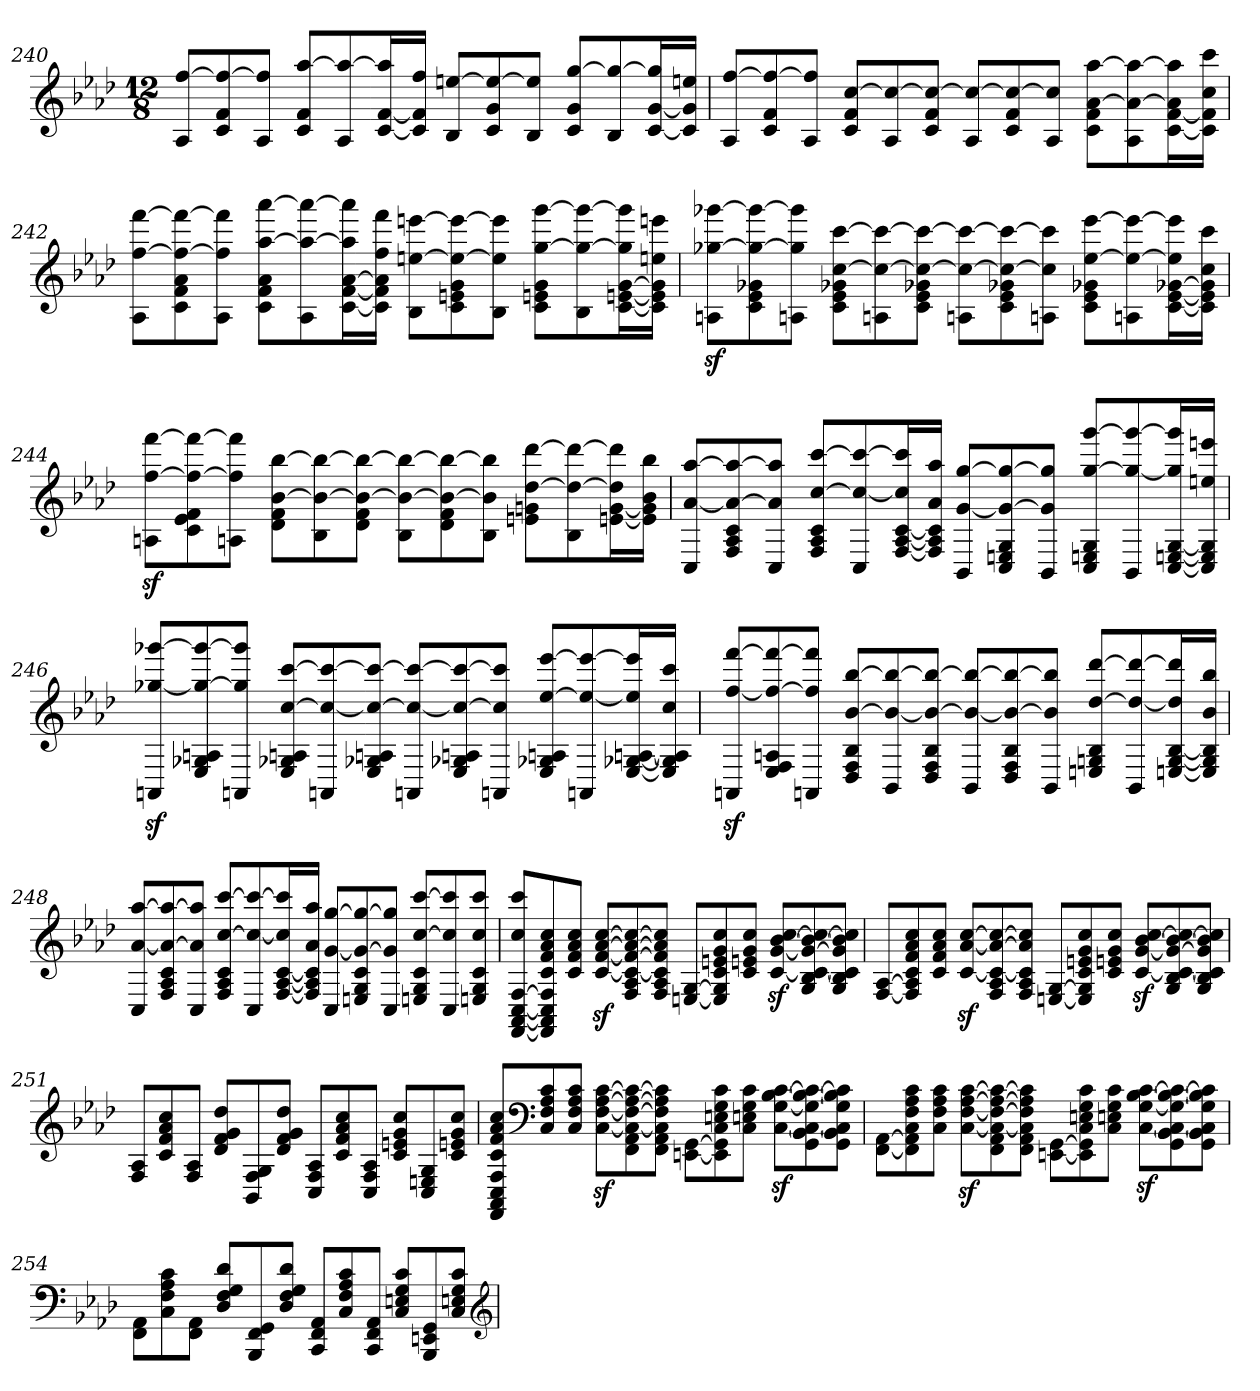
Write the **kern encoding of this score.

**kern
*part1
*staff1
*clefG2
*k[b-e-a-d-]
*A-:
*M12/8
=240
8A- [8ffL
8c 8f 8ff_
8A- 8ff]J
8c 8f [8aa-L
8A- 8aa-_
[16c [16f 16aa-]L
16c] 16f] 16ffJJ
8B- [8eenL
8c 8g 8ee_
8B- 8ee]J
8c 8g [8ggL
8B- 8gg_
[16c [16g 16gg]L
16c] 16g] 16eenJJ
=241
8A- [8ffL
8c 8f 8ff_
8A- 8ff]J
8c 8f [8ccL
8A- 8cc_
8c 8f 8cc_J
8A- 8cc_L
8c 8f 8cc_
8A- 8cc]J
8c 8f [8a- [8aa-L
8A- 8a-_ 8aa-_
[16c [16f 16a-] 16aa-]L
16c] 16f] 16cc 16cccJJ
=242
8A- [8ff [8fffL
8c 8f 8a- 8ff_ 8fff_
8A- 8ff] 8fff]J
8c 8f 8a- [8aa- [8aaa-L
8A- 8aa-_ 8aaa-_
[16c [16f [16a- 16aa-] 16aaa-]L
16c] 16f] 16a-] 16ff 16fffJJ
8B- [8een [8eeenL
8c 8en 8g 8ee_ 8eee_
8B- 8ee] 8eee]J
8c 8en 8g [8gg [8gggL
8B- 8gg_ 8ggg_
[16c [16en [16g 16gg] 16ggg]L
16c] 16e] 16g] 16een 16eeenJJ
=243
8Anz [8gg-Xz [8ggg-XzL
8c 8e- 8g-X 8gg-_ 8ggg-_
8An 8gg-] 8ggg-]J
8c 8e- 8g-X [8cc [8cccL
8An 8cc_ 8ccc_
8c 8e- 8g-X 8cc_ 8ccc_J
8An 8cc_ 8ccc_L
8c 8e- 8g-X 8cc_ 8ccc_
8An 8cc] 8ccc]J
8c 8e- 8g-X [8ee- [8eee-L
8An 8ee-_ 8eee-_
[16c [16e- [16g-X 16ee-] 16eee-]L
16c] 16e-] 16g-] 16cc 16cccJJ
=244
8Anz [8ffz [8fffzL
8c 8e- 8f 8ff_ 8fff_
8An 8ff] 8fff]J
8d- 8f [8b- [8bb-L
8B- 8b-_ 8bb-_
8d- 8f 8b-_ 8bb-_J
8B- 8b-_ 8bb-_L
8d- 8f 8b-_ 8bb-_
8B- 8b-] 8bb-]J
8en 8gn [8dd- [8ddd-L
8B- 8dd-_ 8ddd-_
[16en [16g 16dd-] 16ddd-]L
16e] 16g] 16b- 16bb-JJ
=245
8C [8a- [8aa-L
8F 8A- 8c 8a-_ 8aa-_
8C 8a-] 8aa-]J
8F 8A- 8c [8cc [8cccL
8C 8cc_ 8ccc_
[16F [16A- [16c 16cc] 16ccc]L
16F] 16A-] 16c] 16a- 16aa-JJ
8BB- [8g [8ggL
8C 8En 8G 8g_ 8gg_
8BB- 8g] 8gg]J
8C 8En 8G [8gg [8gggL
8BB- 8gg_ 8ggg_
[16C [16En [16G 16gg] 16ggg]L
16C] 16E] 16G] 16een 16eeenJJ
=246
8AAnz [8gg-Xz [8ggg-XzL
8E- 8G-X 8An 8gg-_ 8ggg-_
8AAn 8gg-] 8ggg-]J
8E- 8G-X 8An [8cc [8cccL
8AAn 8cc_ 8ccc_
8E- 8G-X 8An 8cc_ 8ccc_J
8AAn 8cc_ 8ccc_L
8E- 8G-X 8An 8cc_ 8ccc_
8AAn 8cc] 8ccc]J
8E- 8G-X 8An [8ee- [8eee-L
8AAn 8ee-_ 8eee-_
[16E- [16G-X [16An 16ee-] 16eee-]L
16E-] 16G-] 16A] 16cc 16cccJJ
=247
8AAnz [8ffz [8fffzL
8E- 8F 8An 8ff_ 8fff_
8AAn 8ff] 8fff]J
8D- 8F 8B- [8b- [8bb-L
8BB- 8b-_ 8bb-_
8D- 8F 8B- 8b-_ 8bb-_J
8BB- 8b-_ 8bb-_L
8D- 8F 8B- 8b-_ 8bb-_
8BB- 8b-] 8bb-]J
8En 8Gn 8B- [8dd- [8ddd-L
8BB- 8dd-_ 8ddd-_
[16En [16G [16B- 16dd-] 16ddd-]L
16E] 16G] 16B-] 16b- 16bb-JJ
=248
8C [8a- [8aa-L
8F 8A- 8c 8a-_ 8aa-_
8C 8a-] 8aa-]J
8F 8A- 8c [8cc [8cccL
8C 8cc_ 8ccc_
[16F [16A- [16c 16cc] 16ccc]L
16F] 16A-] 16c] 16a- 16aa-JJ
8C [8g [8ggL
8En 8G 8c 8g_ 8gg_
8C 8g] 8gg]J
8En 8G 8c [8cc [8cccL
8C 8cc] 8ccc]
8En 8G 8c 8cc 8cccJ
=249
[8FF [8AA- [8C [8F 8cc 8cccL
8FF] 8AA-] 8C] 8F] 8c 8f 8a- 8cc
8c 8f 8a- 8ccJ
[8cz [8fz [8a-z [8cczL
8F 8A- 8c_ 8f_ 8a-_ 8cc_
8F 8A- 8c] 8f] 8a-] 8cc]J
[8En [8GL
8E] 8G] 8c 8en 8g 8cc
8c 8en 8g 8ccJ
[8cz [8gz [8b-z [8cczL
8G 8B- 8c_ 8g_ 8b-_ 8cc_
8G 8B- 8c] 8g] 8b-] 8cc]J
=250
[8F [8A-L
8F] 8A-] 8c 8f 8a- 8cc
8c 8f 8a- 8ccJ
[8cz [8a-z [8cczL
8F 8A- 8c_ 8a-_ 8cc_
8F 8A- 8c] 8a-] 8cc]J
[8En [8GL
8E] 8G] 8c 8en 8g 8cc
8c 8en 8g 8ccJ
[8cz [8gz [8b-z [8cczL
8G 8B- 8c_ 8g_ 8b-_ 8cc_
8G 8B- 8c] 8g] 8b-] 8cc]J
=251
8F 8A-L
8c 8f 8a- 8cc
8F 8A-J
8d- 8f 8g 8dd-L
8BB- 8F 8G
8d- 8f 8g 8dd-J
8C 8F 8A-L
8c 8f 8a- 8cc
8C 8F 8A-J
8c 8en 8g 8ccL
8C 8En 8G
8c 8en 8g 8ccJ
=252
8FF 8AA- 8C 8F 8c 8f 8a- 8ccL
*clefF4
8C 8F 8A- 8c
8C 8F 8A- 8cJ
[8Cz [8Fz [8A-z [8czL
8FF 8AA- 8C_ 8F_ 8A-_ 8c_
8FF 8AA- 8C] 8F] 8A-] 8c]J
[8EEn [8GGL
8EE] 8GG] 8C 8En 8G 8c
8C 8En 8G 8cJ
[8Cz [8Gz [8B-z [8czL
8GG 8BB- 8C_ 8G_ 8B-_ 8c_
8GG 8BB- 8C] 8G] 8B-] 8c]J
=253
[8FF [8AA-L
8FF] 8AA-] 8C 8F 8A- 8c
8C 8F 8A- 8cJ
[8Cz [8Fz [8A-z [8czL
8FF 8AA- 8C_ 8F_ 8A-_ 8c_
8FF 8AA- 8C] 8F] 8A-] 8c]J
[8EEn [8GGL
8EE] 8GG] 8C 8En 8G 8c
8C 8En 8G 8cJ
[8Cz [8Gz [8B-z [8czL
8GG 8BB- 8C_ 8G_ 8B-_ 8c_
8GG 8BB- 8C] 8G] 8B-] 8c]J
=254
8FF 8AA-L
8C 8F 8A- 8c
8FF 8AA-J
8D- 8F 8G 8d-L
8BBB- 8FF 8GG
8D- 8F 8G 8d-J
8CC 8FF 8AA-L
8C 8F 8A- 8c
8CC 8FF 8AA-J
8C 8En 8G 8cL
8BBB- 8EEn 8GG
8C 8En 8G 8cJ
*clefG2
=
*-
